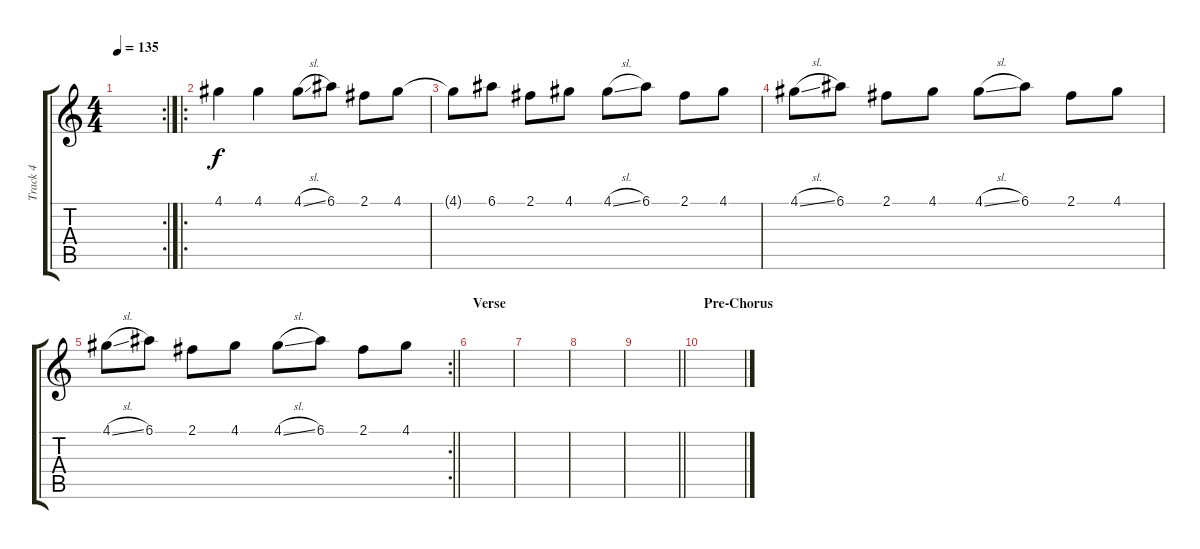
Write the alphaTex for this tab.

\track ("Track 4" "Track 4") {instrument overdrivenguitar}
\staff {score tabs}
\tuning (E4 B3 G3 D3 A2 E2) {hide}
\rc 2
\ts (4 4)
\tempo 135
\clef g2
\ks c
|
\ro
4.1.4 4.1.4 4.1{sl}.8 6.1.8 2.1.8 4.1.8 |
4.1{t}.8 6.1.8 2.1.8 4.1.8 4.1{sl}.8 6.1.8 2.1.8 4.1.8 |
4.1{sl}.8 6.1.8 2.1.8 4.1.8 4.1{sl}.8 6.1.8 2.1.8 4.1.8 |
\rc 2
\barLineRight lightlight
4.1{sl}.8 6.1.8 2.1.8 4.1.8 4.1{sl}.8 6.1.8 2.1.8 4.1.8 |
\section ("" "Verse")
|
|
|
\barLineRight lightlight
|
\section ("" "Pre-Chorus")
